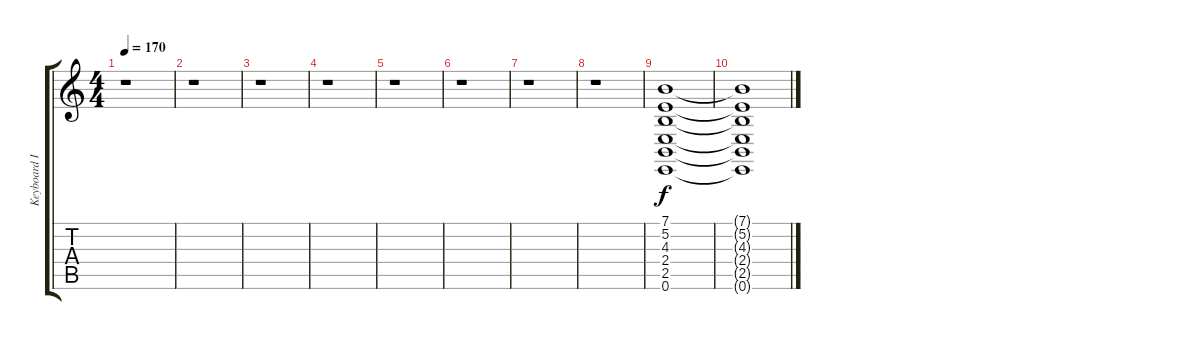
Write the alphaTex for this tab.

\track ("Keyboard I" "Keyboard I") {instrument pad1newage}
\staff {score tabs}
\tuning (E4 B3 G3 D3 A2 E2) {hide}
\ts (4 4)
\tempo 170
\clef g2
\ks c
r.1{dy f} |
r.1 |
r.1 |
r.1 |
r.1 |
r.1 |
r.1 |
r.1 |
(7.1 5.2 4.3 2.4 2.5 0.6).1 |
(7.1{t} 5.2{t} 4.3{t} 2.4{t} 2.5{t} 0.6{t}).1
